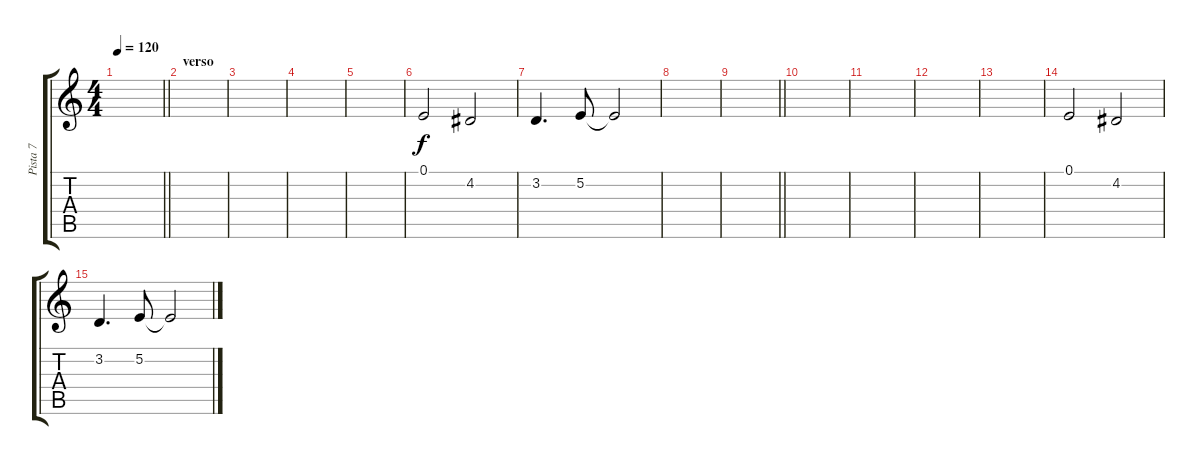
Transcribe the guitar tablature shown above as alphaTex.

\track ("Pista 7" "Pista 7") {instrument choiraahs}
\staff {score tabs}
\tuning (E4 B3 G3 D3 A2 E2) {hide}
\ts (4 4)
\tempo 120
\clef g2
\barLineRight lightlight
\ks c
|
\section ("" "verso")
|
|
|
|
0.1.2 4.2.2 |
3.2.4{d} 5.2.8 5.2{t}.2 |
|
\barLineRight lightlight
|
|
|
|
|
0.1.2 4.2.2 |
3.2.4{d} 5.2.8 5.2{t}.2
